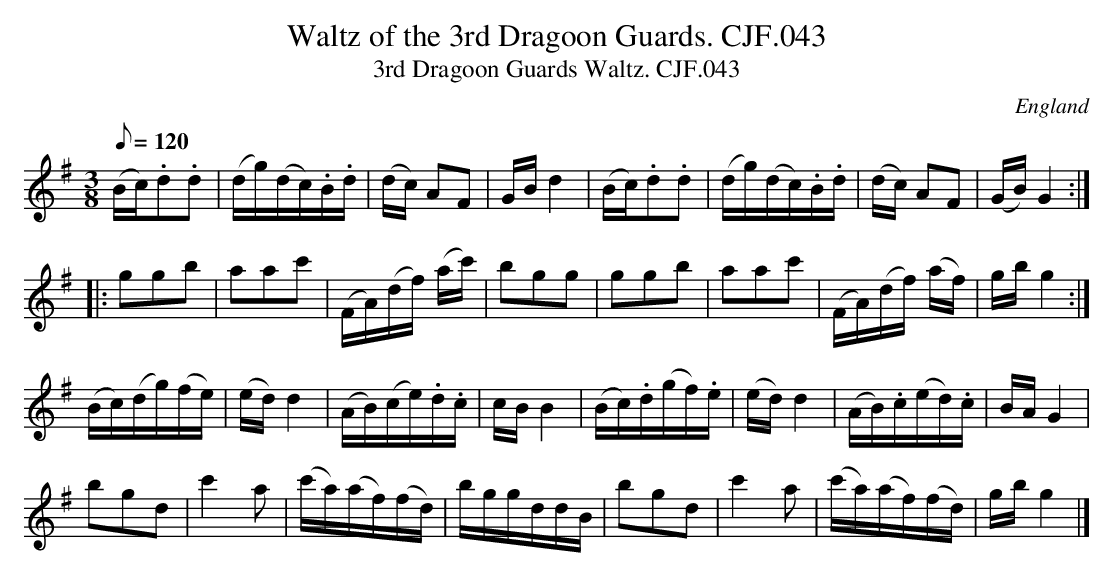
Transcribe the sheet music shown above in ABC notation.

X:1
T:Waltz of the 3rd Dragoon Guards. CJF.043
T:3rd Dragoon Guards Waltz. CJF.043
O:England
M:3/8
L:1/16
Q:1/8=120
K:G major
(Bc).d2.d2|(dg)(dc).B.d|(dc) A2F2|GBd4|\
(Bc).d2.d2|(dg)(dc).B.d|(dc) A2F2|(GB)G4:|!
|:g2g2b2|a2a2c'2|(FA)(df) (ac')|b2g2g2|\
g2g2b2|a2a2c'2|(FA)(df) (af)|gbg4:|!
(Bc)(dg)(fe)|(ed)d4|(AB)(ce).d.c|cBB4|\
(Bc).d(gf).e|(ed)d4|(AB).c(ed).c|BAG4|!
b2g2d2|c'4a2|(c'a)(af)(fd)|bggddB|\
b2g2d2|c'4a2|(c'a)(af)(fd)|gbg4|]
